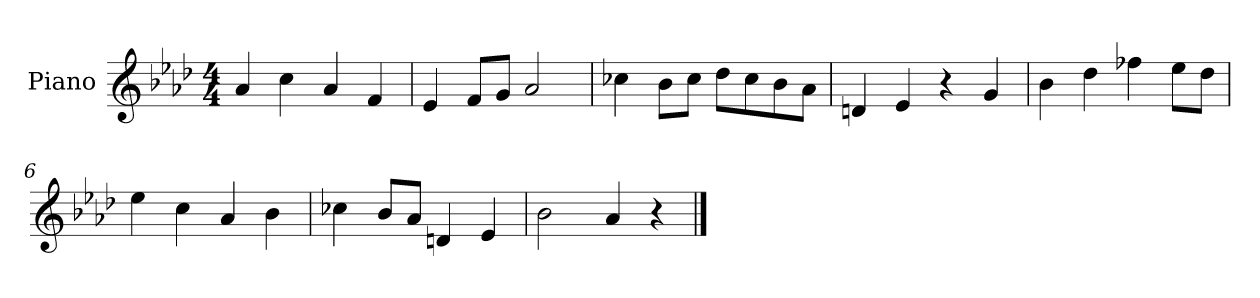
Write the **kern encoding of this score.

**kern
*part1
*staff1
*I"Piano
*I'Pno
*clefG2
*k[b-e-a-d-]
*A-:
*M4/4
=1
4a-/
4cc\
4a-/
4f/
=2
4e-/
8f/L
8g/J
2a-/
=3
4cc-X\
8b-\L
8cc-\J
8dd-\L
8cc-\
8b-\
8a-\J
=4
4dn/
4e-/
4r
4g/
=5
4b-\
4dd-\
4ff-X\
8ee-\L
8dd-\J
=6
4ee-\
4cc\
4a-/
4b-\
=7
4cc-X\
8b-/L
8a-/J
4dn/
4e-/
=8
2b-\
4a-/
4r
==
*-
